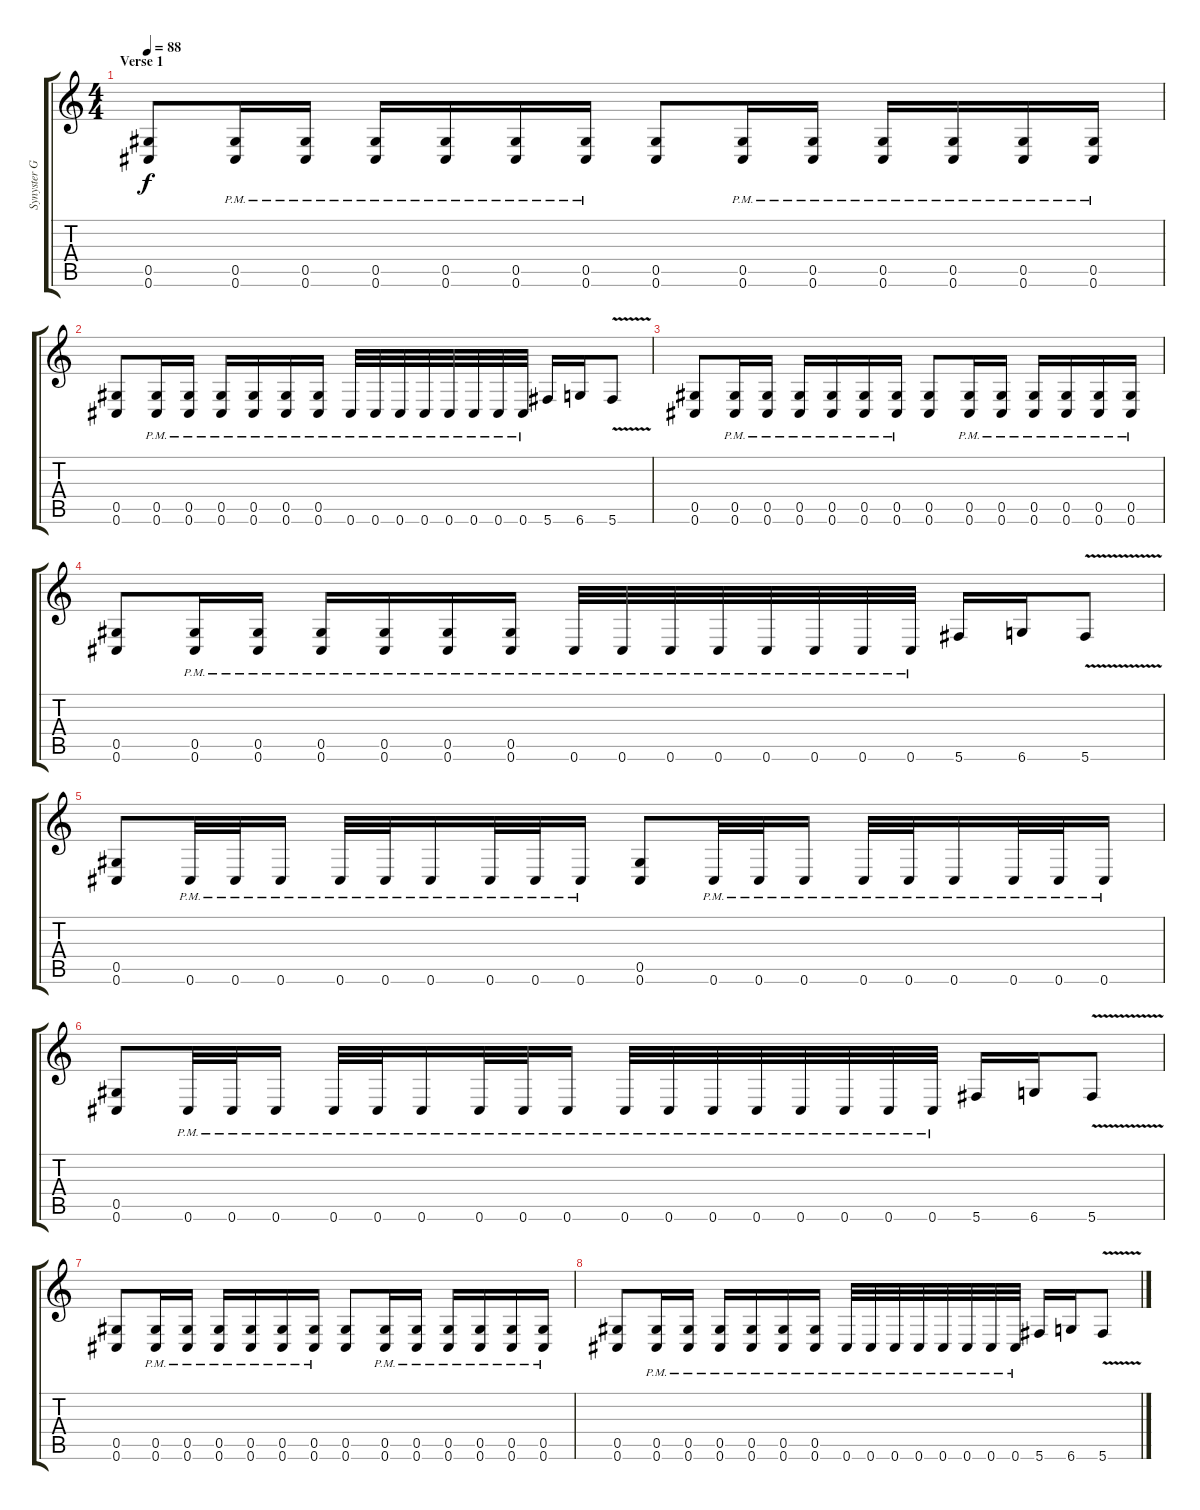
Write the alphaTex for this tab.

\track ("Synyster Gates (Rhythm)" "Synyster G") {instrument distortionguitar}
\staff {score tabs}
\tuning (Eb4 Bb3 Gb3 Db3 Ab2 Db2) {hide}
\ts (4 4)
\section ("" "Verse 1")
\tempo 88
\clef g2
\ks c
(0.5 0.6).8{dy f} (0.5{pm} 0.6{pm}).16 (0.5{pm} 0.6{pm}).16 (0.5{pm} 0.6{pm}).16 (0.5{pm} 0.6{pm}).16 (0.5{pm} 0.6{pm}).16 (0.5{pm} 0.6{pm}).16 (0.5 0.6).8 (0.5{pm} 0.6{pm}).16 (0.5{pm} 0.6{pm}).16 (0.5{pm} 0.6{pm}).16 (0.5{pm} 0.6{pm}).16 (0.5{pm} 0.6{pm}).16 (0.5{pm} 0.6{pm}).16 |
(0.5 0.6).8 (0.5{pm} 0.6{pm}).16 (0.5{pm} 0.6{pm}).16 (0.5{pm} 0.6{pm}).16 (0.5{pm} 0.6{pm}).16 (0.5{pm} 0.6{pm}).16 (0.5{pm} 0.6{pm}).16 0.6{pm}.32 0.6{pm}.32 0.6{pm}.32 0.6{pm}.32 0.6{pm}.32 0.6{pm}.32 0.6{pm}.32 0.6{pm}.32 5.6.16 6.6.16 5.6{v}.8 |
(0.5 0.6).8 (0.5{pm} 0.6{pm}).16 (0.5{pm} 0.6{pm}).16 (0.5{pm} 0.6{pm}).16 (0.5{pm} 0.6{pm}).16 (0.5{pm} 0.6{pm}).16 (0.5{pm} 0.6{pm}).16 (0.5 0.6).8 (0.5{pm} 0.6{pm}).16 (0.5{pm} 0.6{pm}).16 (0.5{pm} 0.6{pm}).16 (0.5{pm} 0.6{pm}).16 (0.5{pm} 0.6{pm}).16 (0.5{pm} 0.6{pm}).16 |
(0.5 0.6).8 (0.5{pm} 0.6{pm}).16 (0.5{pm} 0.6{pm}).16 (0.5{pm} 0.6{pm}).16 (0.5{pm} 0.6{pm}).16 (0.5{pm} 0.6{pm}).16 (0.5{pm} 0.6{pm}).16 0.6{pm}.32 0.6{pm}.32 0.6{pm}.32 0.6{pm}.32 0.6{pm}.32 0.6{pm}.32 0.6{pm}.32 0.6{pm}.32 5.6.16 6.6.16 5.6{v}.8 |
(0.5 0.6).8 0.6{pm}.32 0.6{pm}.32 0.6{pm}.16 0.6{pm}.32 0.6{pm}.32 0.6{pm}.16 0.6{pm}.32 0.6{pm}.32 0.6{pm}.16 (0.5 0.6).8 0.6{pm}.32 0.6{pm}.32 0.6{pm}.16 0.6{pm}.32 0.6{pm}.32 0.6{pm}.16 0.6{pm}.32 0.6{pm}.32 0.6{pm}.16 |
(0.5 0.6).8 0.6{pm}.32 0.6{pm}.32 0.6{pm}.16 0.6{pm}.32 0.6{pm}.32 0.6{pm}.16 0.6{pm}.32 0.6{pm}.32 0.6{pm}.16 0.6{pm}.32 0.6{pm}.32 0.6{pm}.32 0.6{pm}.32 0.6{pm}.32 0.6{pm}.32 0.6{pm}.32 0.6{pm}.32 5.6.16 6.6.16 5.6{v}.8 |
(0.5 0.6).8 (0.5{pm} 0.6{pm}).16 (0.5{pm} 0.6{pm}).16 (0.5{pm} 0.6{pm}).16 (0.5{pm} 0.6{pm}).16 (0.5{pm} 0.6{pm}).16 (0.5{pm} 0.6{pm}).16 (0.5 0.6).8 (0.5{pm} 0.6{pm}).16 (0.5{pm} 0.6{pm}).16 (0.5{pm} 0.6{pm}).16 (0.5{pm} 0.6{pm}).16 (0.5{pm} 0.6{pm}).16 (0.5{pm} 0.6{pm}).16 |
(0.5 0.6).8 (0.5{pm} 0.6{pm}).16 (0.5{pm} 0.6{pm}).16 (0.5{pm} 0.6{pm}).16 (0.5{pm} 0.6{pm}).16 (0.5{pm} 0.6{pm}).16 (0.5{pm} 0.6{pm}).16 0.6{pm}.32 0.6{pm}.32 0.6{pm}.32 0.6{pm}.32 0.6{pm}.32 0.6{pm}.32 0.6{pm}.32 0.6{pm}.32 5.6.16 6.6.16 5.6{v}.8
